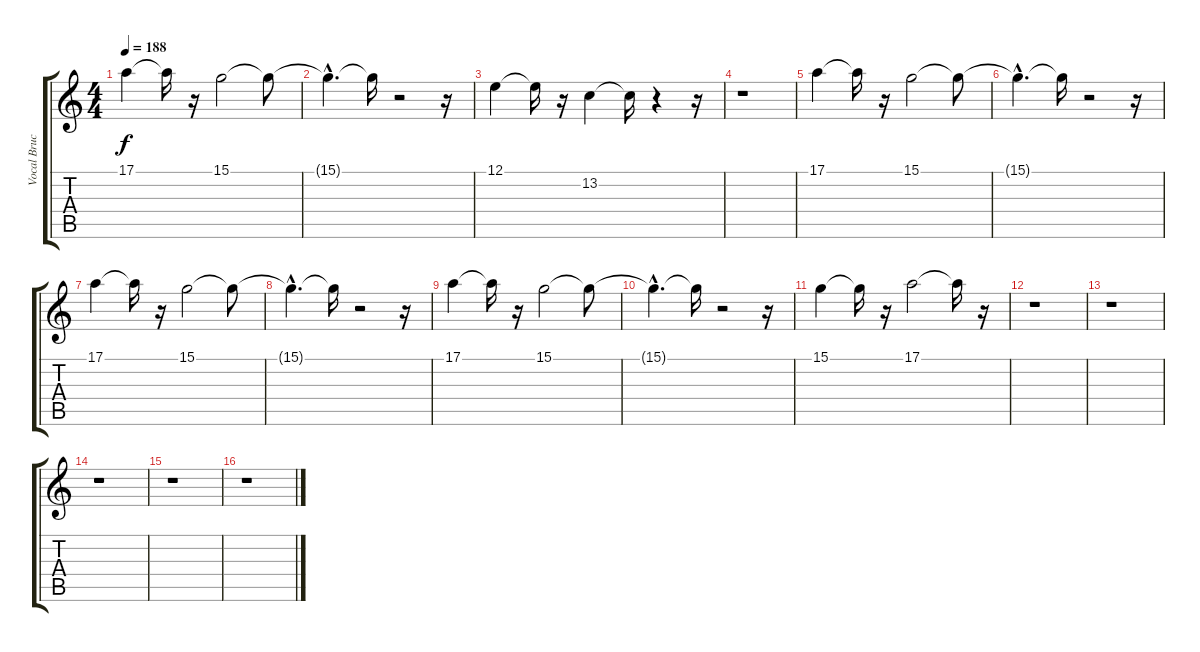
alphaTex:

\track ("Vocal Bruce Dickinson" "Vocal Bruc") {instrument synthvoice}
\staff {score tabs}
\tuning (E4 B3 G3 D3 A2 E2) {hide}
\ts (4 4)
\tempo 188
\clef g2
\ks c
17.1.4{dy f} 17.1{t}.16 r.16 15.1.2 15.1{t}.8 |
15.1{hac t}.4{d} 15.1{t}.16 r.2 r.16 |
12.1.4 12.1{t}.16 r.16 13.2.4 13.2{t}.16 r.4 r.16 |
r.1 |
17.1.4 17.1{t}.16 r.16 15.1.2 15.1{t}.8 |
15.1{hac t}.4{d} 15.1{t}.16 r.2 r.16 |
17.1.4 17.1{t}.16 r.16 15.1.2 15.1{t}.8 |
15.1{hac t}.4{d} 15.1{t}.16 r.2 r.16 |
17.1.4 17.1{t}.16 r.16 15.1.2 15.1{t}.8 |
15.1{hac t}.4{d} 15.1{t}.16 r.2 r.16 |
15.1.4 15.1{t}.16 r.16 17.1.2 17.1{t}.16 r.16 |
r.1 |
r.1 |
r.1 |
r.1 |
r.1
